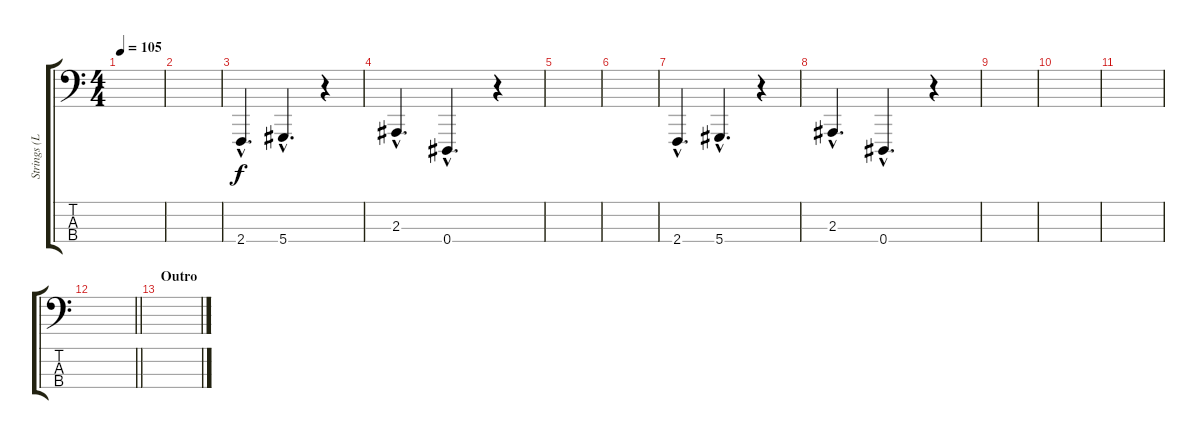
\track ("Strings (Low)" "Strings (L") {instrument pizzicatostrings}
\staff {score tabs}
\tuning (Gb2 Db2 Ab1 Eb1) {hide}
\ts (4 4)
\tempo 105
\clef f4
\ks c
|
|
2.4{hac}.4{d} 5.4{hac}.4{d} r.4 |
2.3{hac}.4{d} 0.4{hac}.4{d} r.4 |
|
|
2.4{hac}.4{d} 5.4{hac}.4{d} r.4 |
2.3{hac}.4{d} 0.4{hac}.4{d} r.4 |
|
|
|
\barLineRight lightlight
|
\section ("" "Outro")
